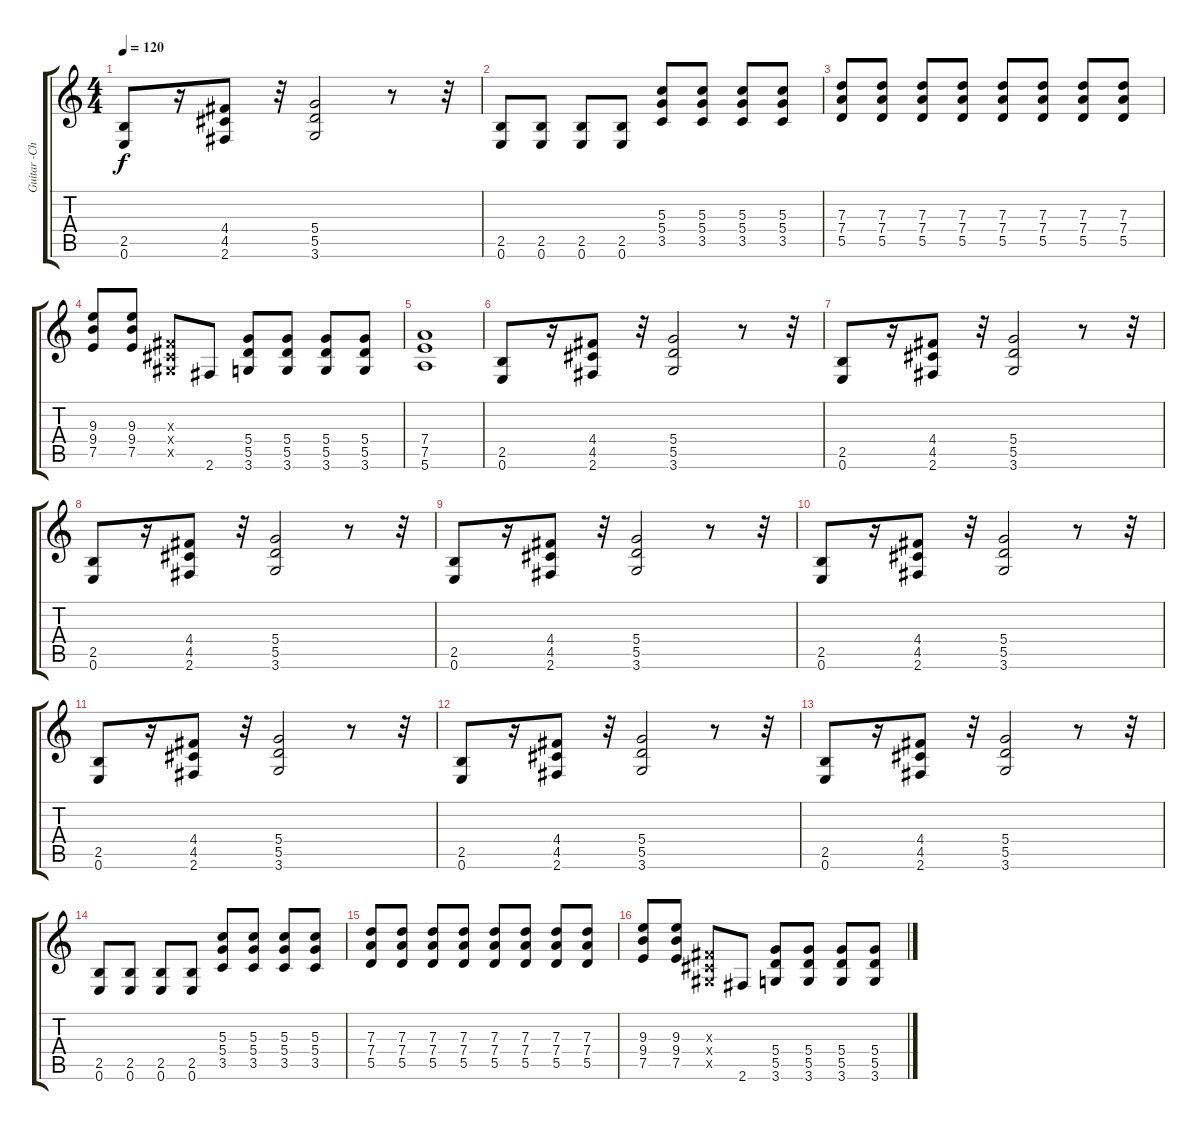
\track ("Guitar -Chords-Eletric" "Guitar -Ch") {instrument electricguitarclean}
\staff {score tabs}
\tuning (E4 B3 G3 D3 A2 E2) {hide}
\ts (4 4)
\tempo 120
\clef g2
\ks c
(2.5 0.6).8{dy f} r.16 (4.4 4.5 2.6).8 r.32 (5.4 5.5 3.6).2 r.8 r.32 |
(2.5 0.6).8 (2.5 0.6).8 (2.5 0.6).8 (2.5 0.6).8 (5.3 5.4 3.5).8 (5.3 5.4 3.5).8 (5.3 5.4 3.5).8 (5.3 5.4 3.5).8 |
(7.3 7.4 5.5).8 (7.3 7.4 5.5).8 (7.3 7.4 5.5).8 (7.3 7.4 5.5).8 (7.3 7.4 5.5).8 (7.3 7.4 5.5).8 (7.3 7.4 5.5).8 (7.3 7.4 5.5).8 |
(9.3 9.4 7.5).8 (9.3 9.4 7.5).8 (-1.3{x} -1.4{x} -1.5{x}).8 2.6.8 (5.4 5.5 3.6).8 (5.4 5.5 3.6).8 (5.4 5.5 3.6).8 (5.4 5.5 3.6).8 |
(7.4 7.5 5.6).1 |
(2.5 0.6).8 r.16 (4.4 4.5 2.6).8 r.32 (5.4 5.5 3.6).2 r.8 r.32 |
(2.5 0.6).8 r.16 (4.4 4.5 2.6).8 r.32 (5.4 5.5 3.6).2 r.8 r.32 |
(2.5 0.6).8 r.16 (4.4 4.5 2.6).8 r.32 (5.4 5.5 3.6).2 r.8 r.32 |
(2.5 0.6).8 r.16 (4.4 4.5 2.6).8 r.32 (5.4 5.5 3.6).2 r.8 r.32 |
(2.5 0.6).8 r.16 (4.4 4.5 2.6).8 r.32 (5.4 5.5 3.6).2 r.8 r.32 |
(2.5 0.6).8 r.16 (4.4 4.5 2.6).8 r.32 (5.4 5.5 3.6).2 r.8 r.32 |
(2.5 0.6).8 r.16 (4.4 4.5 2.6).8 r.32 (5.4 5.5 3.6).2 r.8 r.32 |
(2.5 0.6).8 r.16 (4.4 4.5 2.6).8 r.32 (5.4 5.5 3.6).2 r.8 r.32 |
(2.5 0.6).8 (2.5 0.6).8 (2.5 0.6).8 (2.5 0.6).8 (5.3 5.4 3.5).8 (5.3 5.4 3.5).8 (5.3 5.4 3.5).8 (5.3 5.4 3.5).8 |
(7.3 7.4 5.5).8 (7.3 7.4 5.5).8 (7.3 7.4 5.5).8 (7.3 7.4 5.5).8 (7.3 7.4 5.5).8 (7.3 7.4 5.5).8 (7.3 7.4 5.5).8 (7.3 7.4 5.5).8 |
(9.3 9.4 7.5).8 (9.3 9.4 7.5).8 (-1.3{x} -1.4{x} -1.5{x}).8 2.6.8 (5.4 5.5 3.6).8 (5.4 5.5 3.6).8 (5.4 5.5 3.6).8 (5.4 5.5 3.6).8
